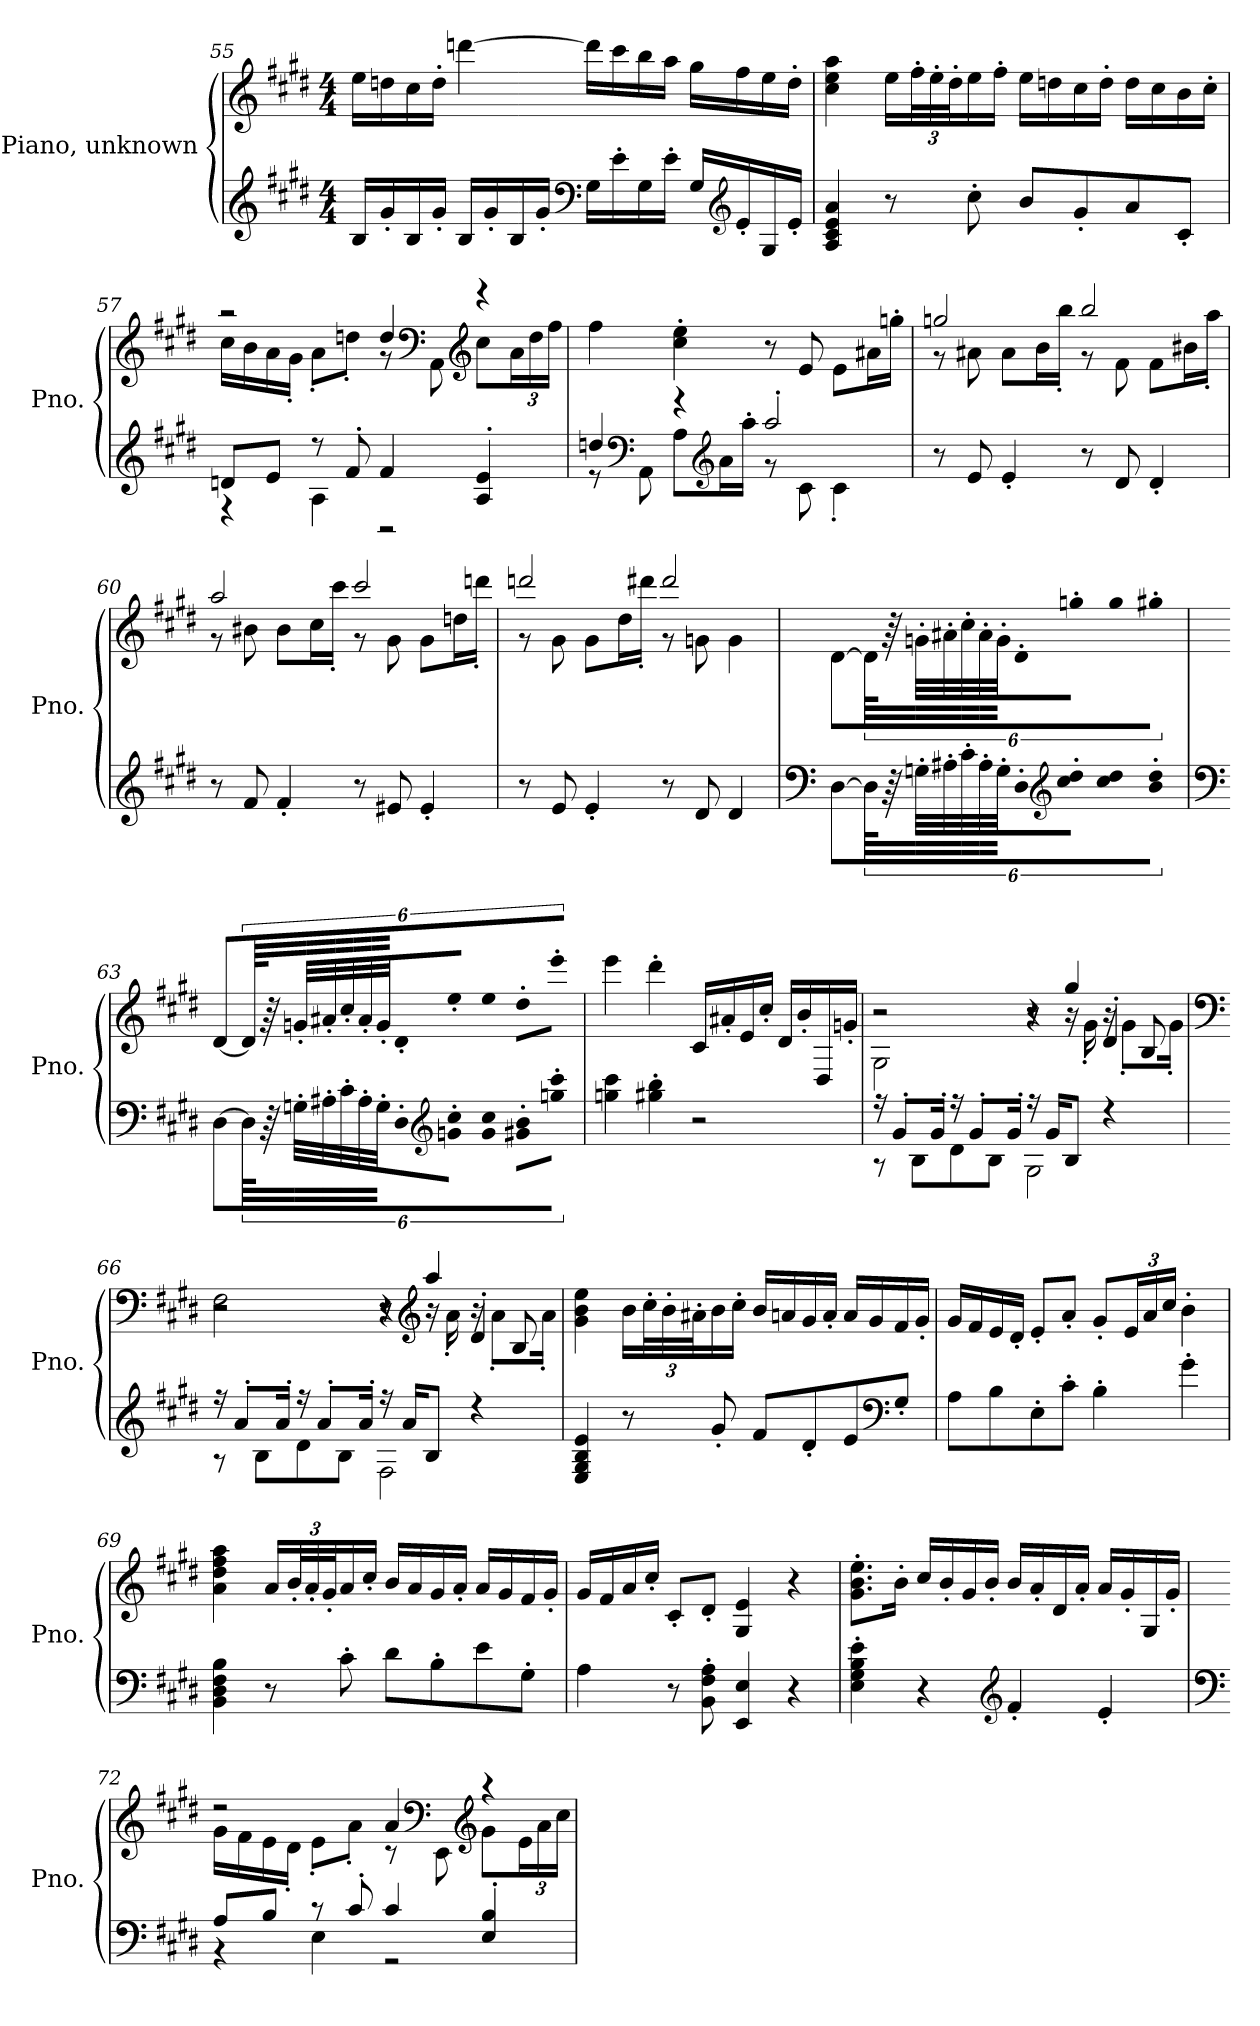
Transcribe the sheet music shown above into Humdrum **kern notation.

**kern	**kern
*part1	*part1
*staff2	*staff1
*I"Piano, unknown	*
*I'Pno.	*
*clefG2	*clefG2
*k[f#c#g#d#]	*k[f#c#g#d#]
*M4/4	*M4/4
=55	=55
16B/LL	16ee\LL
16g#'/	16ddn\
16B/	16cc#\
16g#'/JJ	16dd'\JJ
16B/LL	[4dddn\
16g#'/	.
16B/	.
16g#'/JJ	.
*clefF4	*
16G#\LL	16ddd\LL]
16e'\	16ccc#\
16G#\	16bb\
16e'\JJ	16aa\JJ
16G#/LL	16gg#\LL
*clefG2	*
16e'/	16ff#\
16G#/	16ee\
16e'/JJ	16dd'\JJ
!!LO:LB:g=z
=56	=56
4A/ 4c#/ 4e/ 4a/	4cc#\ 4ee\ 4aa\
8r	16ee\LL
*	*Xbrackettup
.	48ff#'\L
.	48ee'\
.	48dd#'\J
8cc#'\	16ee\
.	16ff#'\JJ
8b/L	16ee\LL
.	16ddn\
8g#'/	16cc#\
.	16dd'\JJ
8a/	16dd\LL
.	16cc#\
8c#'/J	16b\
.	16cc#'\JJ
=57	=57
*^	*^
8dn/L	4r	2r	16cc#\LL
.	.	.	16b\
8e/J	.	.	16a\
.	.	.	16g#'\JJ
8r	4A\	.	8a'\L
8f#'/	.	.	8ddn'\J
4f#/	2r	4dd/	8r
*	*	*clefF4	*
.	.	.	8AA\
*	*	*clefG2	*
4A/' 4e/'	.	4r	8cc#\L
.	.	.	24a\L
.	.	.	24dd\
.	.	.	24ff#\JJ
*	*	*v	*v
!!LO:LB:g=z
=58	=58	=58
4ddn/	8r	4ff#\
*clefF4	*	*
.	8AA\	.
4r	8A\L	4cc#\' 4ee\'
*clefG2	*	*
.	16a\L	.
.	16aa'\JJ	.
2aa'/	8r	8r
.	8c#\	8e/
.	4c#'\	8e\L
.	.	16a#X\L
.	.	16ggn'\JJ
*v	*v	*
=59	=59
*	*^
8r	2ggn/	8r
8e/	.	8a#X\
4e'/	.	8a#\L
.	.	16b\L
.	.	16bb'\JJ
8r	2bb/	8r
8d#/	.	8f#\
4d#'/	.	8f#\L
.	.	16b#X\L
.	.	16aa'\JJ
!!LO:LB:g=z	!!
=60	=60	=60
8r	2aa/	8r
8f#/	.	8b#X\
4f#'/	.	8b#\L
.	.	16cc#\L
.	.	16ccc#'\JJ
8r	2ccc#/	8r
8e#X/	.	8g#\
4e#'/	.	8g#\L
.	.	16ddn\L
.	.	16dddn'\JJ
=61	=61	=61
8r	2dddn/	8r
8e/	.	8g#\
4e'/	.	8g#\L
.	.	16dd#\L
.	.	16ddd#X'\JJ
8r	2ddd#/	8r
8d#/	.	8gn\
4d#/	.	4g\
*	*v	*v
!!LO:LB:g=z
=62	=62
*clefF4	*
[8D#\L	[8d#/L
*	*brackettup
96D#\Jkkk]	96d#/Jkkk]
96r	96r
48Gn'\LLL	48gn'\LLL
48A#X'\	48a#X'\
*Xbrackettup	*Xbrackettup
48c#'\	48cc#'\
48A#'\	48a#'\
48G'\JJ	48g'\JJ
8D#'\	8d#'\
*clefG2	*
8cc#\' 8dd#\'J	8ggn'\J
4cc#\ 4dd#\	4gg\
4b\' 4dd#\'	4gg#X'\
=63	=63
*clefF4	*
[8D#\L	[8d#/L
*brackettup	*brackettup
96D#\Jkkk]	96d#/Jkkk]
96r	96r
48Gn'\LLL	48gn'/LLL
48A#X'\	48a#X'/
*Xbrackettup	*Xbrackettup
48c#'\	48cc#'/
48A#'\	48a#'/
48G'\JJ	48g'/JJ
8D#'\	8d#'/
*clefG2	*
8gn\' 8cc#\'J	8ee'/J
4g/ 4cc#/	4ee\
8g#X\' 8b\'L	8dd#'\L
8ggn\' 8ccc#\'J	8eee'\J
!!LO:LB:g=z
=64	=64
4ggn\ 4ccc#\	4eee\
4gg#X\' 4bb\'	4ddd#'\
2r	16c#/LL
.	16a#X'/
.	16e/
.	16cc#'/JJ
.	16d#/LL
.	16b'/
.	16D#/
.	16gn'/JJ
=65	=65
*^	*^
*	*	*	*^
16r	8r	2r	2G#\	2r
8g#'/L	.	.	.	.
.	8B\L	.	.	.
16g#'/Jk	.	.	.	.
16r	8d#\	.	.	.
8g#'/L	.	.	.	.
.	8B\J	.	.	.
16g#'/Jk	.	.	.	.
16r	2G#\	8r	8r	4r
16g#/KL	.	.	.	.
8B/J	.	4gg#/	16r	.
.	.	.	16g#'\	.
4r	.	.	16r	4d#'/
.	.	.	8g#'\L	.
.	.	8B/	.	.
.	.	.	16g#'\Jk	.
!!LO:PB:g=z	!!	!!
=66	=66	=66	=66	=66
*	*	*clefF4	*	*
16r	8r	2r	2F#\	2r
8a'/L	.	.	.	.
.	8B\L	.	.	.
16a'/Jk	.	.	.	.
16r	8d#\	.	.	.
8a'/L	.	.	.	.
.	8B\J	.	.	.
16a'/Jk	.	.	.	.
16r	2F#\	8r	8r	4r
16a/KL	.	.	.	.
*	*	*clefG2	*	*
8B/J	.	4aa/	16r	.
.	.	.	16a'\	.
4r	.	.	16r	4d#'/
.	.	.	8a'\L	.
.	.	8B/	.	.
.	.	.	16a'\Jk	.
*v	*v	*	*	*
*	*v	*v	*v
=67	=67
4E/ 4G#/ 4B/ 4e/	4g#\ 4b\ 4ee\
8r	16b\LL
.	48cc#'\L
.	48b'\
.	48a#X'\J
8g#'/	16b\
.	16cc#'\JJ
8f#/L	16b/LL
.	16an/
8d#'/	16g#/
.	16a'/JJ
8e/	16a/LL
.	16g#/
*clefF4	*
8G#'/J	16f#/
.	16g#'/JJ
!!LO:LB:g=z
=68	=68
8A\L	16g#/LL
.	16f#/
8B\	16e/
.	16d#'/JJ
8E'\	8e'/L
8c#'\J	8a'/J
4B'\	8g#'/L
.	24e/L
.	24a/
.	24cc#/JJ
4g#'\	4b'\
=69	=69
4BB\ 4D#\ 4F#\ 4B\	4a\ 4dd#\ 4ff#\ 4aa\
8r	16a/LL
.	48b'/L
.	48a'/
.	48g#'/J
8c#'\	16a/
.	16cc#'/JJ
8d#\L	16b/LL
.	16a/
8B'\	16g#/
.	16a'/JJ
8e\	16a/LL
.	16g#/
8G#'\J	16f#/
.	16g#'/JJ
=70	=70
4A\	16g#/LL
.	16f#/
.	16a/
.	16cc#'/JJ
8r	8c#'/L
8BB\' 8F#\' 8A\'	8d#'/J
4EE/ 4E/	4G#/ 4e/
4r	4r
!!LO:LB:g=z
=71	=71
4E\' 4G#\' 4B\' 4e\'	8.g#\' 8.b\' 8.ee\'L
.	16b'\Jk
4r	16cc#/LL
.	16b'/
.	16g#/
.	16b'/JJ
*clefG2	*
4f#'/	16b/LL
.	16a'/
.	16d#/
.	16a'/JJ
4e'/	16a/LL
.	16g#'/
.	16G#/
.	16g#'/JJ
=72	=72
*clefF4	*
*^	*^
8A/L	4r	2r	16g#\LL
.	.	.	16f#\
8B/J	.	.	16e\
.	.	.	16d#'\JJ
8r	4E\	.	8e'\L
8c#'/	.	.	8a'\J
4c#/	2r	4a/	8r
*	*	*clefF4	*
.	.	.	8EE\
*	*	*clefG2	*
4E/' 4B/'	.	4r	8g#\L
.	.	.	24e\L
.	.	.	24a\
.	.	.	24cc#\JJ
*v	*v	*	*
*	*v	*v
=	=
*-	*-
